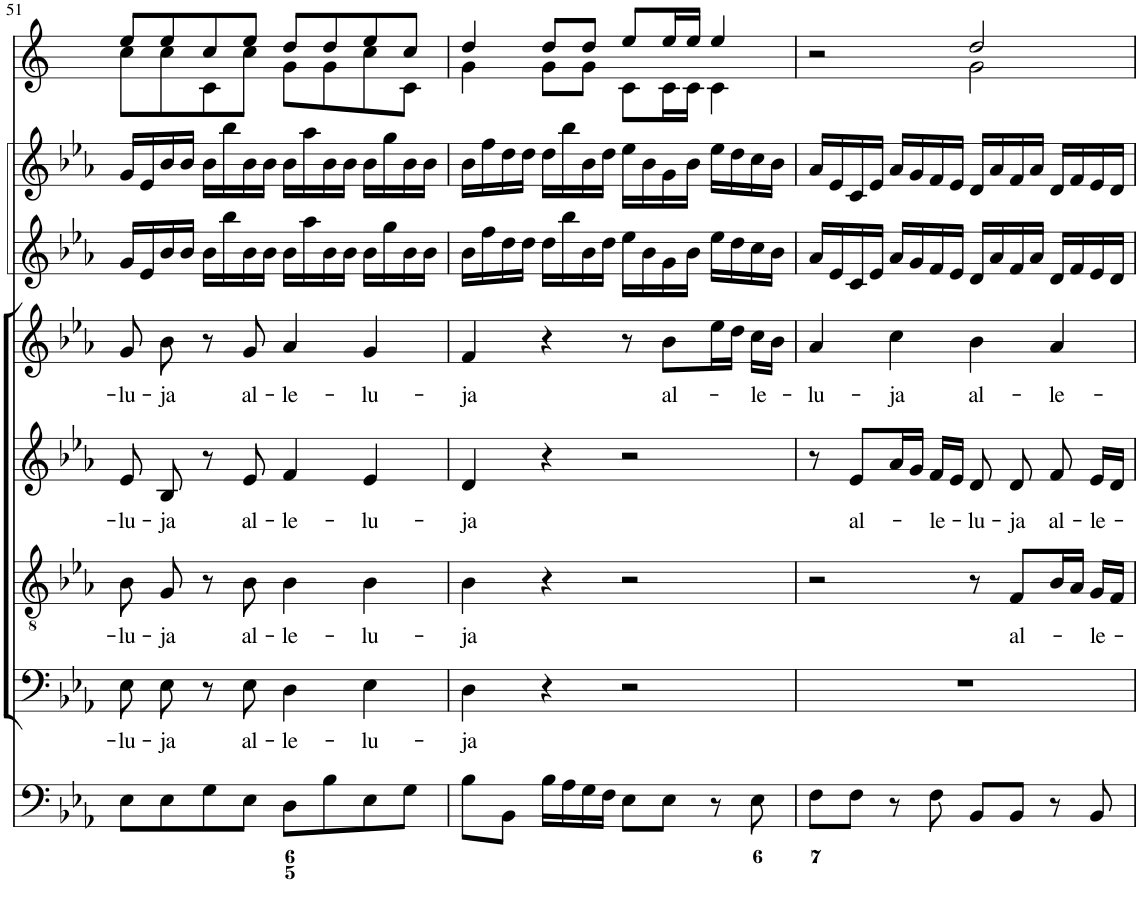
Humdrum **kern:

**kern	**kern	**text	**kern	**text	**kern	**text	**kern	**text	**kern	**kern	**kern
*part8	*part7	*part7	*part6	*part6	*part5	*part5	*part4	*part4	*part3	*part2	*part1
*staff8	*staff7	*staff7	*staff6	*staff6	*staff5	*staff5	*staff4	*staff4	*staff3	*staff2	*staff1
*I"Organ	*I"Voice	*	*I"Tenor	*	*I"Alto	*	*I"Voice	*	*I"Violin	*I"Violini	*I"Corni in Eb
*	*	*	*	*	*	*	*	*	*I'Vln	*I'Vln	*
!!LO:PB:g=z
*clefF4	*clefF4	*	*clefGv2	*	*clefG2	*	*clefG2	*	*clefG2	*clefG2	*clefG2
*	*	*	*	*	*	*	*	*	*	*	*Trd5c9
*k[b-e-a-]	*k[b-e-a-]	*	*k[b-e-a-]	*	*k[b-e-a-]	*	*k[b-e-a-]	*	*k[b-e-a-]	*k[b-e-a-]	*k[]
*M4/4	*M4/4	*	*M4/4	*	*M4/4	*	*M4/4	*	*M4/4	*M4/4	*M4/4
*met(c)	*met(c)	*	*met(c)	*	*met(c)	*	*met(c)	*	*met(c)	*met(c)	*met(c)
=51	=51	=51	=51	=51	=51	=51	=51	=51	=51	=51	=51
!	!	!LO:LY:b	!	!LO:LY:b	!	!LO:LY:b	!	!LO:LY:b	!	!	!
*	*	*	*	*	*	*	*	*	*	*	*^
8E-\L	8E-\L	-lu-	8B-\	-lu-	8e-/	-lu-	8g/	-lu-	16g/LL	16g/LL	8ee/L	8cc\L
.	.	.	.	.	.	.	.	.	16e-/	16e-/	.	.
!	!	!LO:LY:b	!	!LO:LY:b	!	!LO:LY:b	!	!LO:LY:b	!	!	!	!
8E-\	8E-\J	-ja	8G/	-ja	8B-/	-ja	8b-\	-ja	16b-/	16b-/	8ee/	8cc\
.	.	.	.	.	.	.	.	.	16b-/JJ	16b-/JJ	.	.
8G\	8r	.	8r	.	8r	.	8r	.	16b-\LL	16b-\LL	8cc/	8c\
.	.	.	.	.	.	.	.	.	16bb-\	16bb-\	.	.
!	!	!LO:LY:b	!	!LO:LY:b	!	!LO:LY:b	!	!LO:LY:b	!	!	!	!
8E-\J	8E-\	al-	8B-\	al-	8e-/	al-	8g/	al-	16b-\	16b-\	8ee/J	8cc\J
.	.	.	.	.	.	.	.	.	16b-\JJ	16b-\JJ	.	.
!	!	!LO:LY:b	!	!LO:LY:b	!	!LO:LY:b	!	!LO:LY:b	!	!	!	!
8D\L	4D\	-le-	4B-\	-le-	4f/	-le-	4a-/	-le-	16b-\LL	16b-\LL	8dd/L	8g\L
.	.	.	.	.	.	.	.	.	16aa-\	16aa-\	.	.
8B-\	.	.	.	.	.	.	.	.	16b-\	16b-\	8dd/	8g\
.	.	.	.	.	.	.	.	.	16b-\JJ	16b-\JJ	.	.
!	!	!LO:LY:b	!	!LO:LY:b	!	!LO:LY:b	!	!LO:LY:b	!	!	!	!
8E-\	4E-\	-lu-	4B-\	-lu-	4e-/	-lu-	4g/	-lu-	16b-\LL	16b-\LL	8ee/	8cc\
.	.	.	.	.	.	.	.	.	16gg\	16gg\	.	.
8G\J	.	.	.	.	.	.	.	.	16b-\	16b-\	8cc/J	8c\J
.	.	.	.	.	.	.	.	.	16b-\JJ	16b-\JJ	.	.
=52	=52	=52	=52	=52	=52	=52	=52	=52	=52	=52	=52	=52
!	!	!LO:LY:b	!	!LO:LY:b	!	!LO:LY:b	!	!LO:LY:b	!	!	!	!
8B-\L	4D\	-ja	4B-\	-ja	4d/	-ja	4f/	-ja	16b-\LL	16b-\LL	4dd/	4g\
.	.	.	.	.	.	.	.	.	16ff\	16ff\	.	.
8BB-\J	.	.	.	.	.	.	.	.	16dd\	16dd\	.	.
.	.	.	.	.	.	.	.	.	16dd\JJ	16dd\JJ	.	.
16B-\LL	4r	.	4r	.	4r	.	4r	.	16dd\LL	16dd\LL	8dd/L	8g\L
16A-\	.	.	.	.	.	.	.	.	16bb-\	16bb-\	.	.
16G\	.	.	.	.	.	.	.	.	16b-\	16b-\	8dd/J	8g\J
16F\JJ	.	.	.	.	.	.	.	.	16dd\JJ	16dd\JJ	.	.
8E-\L	2r	.	2r	.	2r	.	8r	.	16ee-\LL	16ee-\LL	8ee/L	8c\L
.	.	.	.	.	.	.	.	.	16b-\	16b-\	.	.
!	!	!	!	!	!	!	!	!LO:LY:b	!	!	!	!
8E-\J	.	.	.	.	.	.	8b-\L	al-	16g\	16g\	16ee/L	16c\L
.	.	.	.	.	.	.	.	.	16b-\JJ	16b-\JJ	16ee/JJ	16c\JJ
8r	.	.	.	.	.	.	16ee-\L	.	16ee-\LL	16ee-\LL	4ee/	4c\
.	.	.	.	.	.	.	16dd\JJ	.	16dd\	16dd\	.	.
!	!	!	!	!	!	!	!	!LO:LY:b	!	!	!	!
8E-\	.	.	.	.	.	.	16cc\LL	-le-	16cc\	16cc\	.	.
.	.	.	.	.	.	.	16b-\JJ	.	16b-\JJ	16b-\JJ	.	.
=53	=53	=53	=53	=53	=53	=53	=53	=53	=53	=53	=53	=53
!	!	!	!	!	!	!	!	!LO:LY:b	!	!	!	!
8F\L	1r	.	2r	.	8r	.	4a-/	-lu-	16a-/LL	16a-/LL	2r	2ryy
.	.	.	.	.	.	.	.	.	16e-/	16e-/	.	.
!	!	!	!	!	!	!LO:LY:b	!	!	!	!	!	!
8F\J	.	.	.	.	8e-/L	al-	.	.	16c/	16c/	.	.
.	.	.	.	.	.	.	.	.	16e-/JJ	16e-/JJ	.	.
!	!	!	!	!	!	!	!	!LO:LY:b	!	!	!	!
8r	.	.	.	.	16a-/L	.	4cc\	-ja	16a-/LL	16a-/LL	.	.
.	.	.	.	.	16g/JJ	.	.	.	16g/	16g/	.	.
!	!	!	!	!	!	!LO:LY:b	!	!	!	!	!	!
8F\	.	.	.	.	16f/LL	-le-	.	.	16f/	16f/	.	.
.	.	.	.	.	16e-/JJ	.	.	.	16e-/JJ	16e-/JJ	.	.
!	!	!	!	!	!	!LO:LY:b	!	!LO:LY:b	!	!	!	!
8BB-/L	.	.	8r	.	8d/	-lu-	4b-\	al-	16d/LL	16d/LL	2dd/	2g\
.	.	.	.	.	.	.	.	.	16a-/	16a-/	.	.
!	!	!	!	!LO:LY:b	!	!LO:LY:b	!	!	!	!	!	!
8BB-/J	.	.	8F/L	al-	8d/	-ja	.	.	16f/	16f/	.	.
.	.	.	.	.	.	.	.	.	16a-/JJ	16a-/JJ	.	.
!	!	!	!	!	!	!LO:LY:b	!	!LO:LY:b	!	!	!	!
8r	.	.	16B-/L	.	8f/	al-	4a-/	-le-	16d/LL	16d/LL	.	.
.	.	.	16A-/JJ	.	.	.	.	.	16f/	16f/	.	.
!	!	!	!	!LO:LY:b	!	!LO:LY:b	!	!	!	!	!	!
8BB-/	.	.	16G/LL	-le-	16e-/LL	-le-	.	.	16e-/	16e-/	.	.
.	.	.	16F/JJ	.	16d/JJ	.	.	.	16d/JJ	16d/JJ	.	.
*	*	*	*	*	*	*	*	*	*	*	*v	*v
=	=	=	=	=	=	=	=	=	=	=	=
*-	*-	*-	*-	*-	*-	*-	*-	*-	*-	*-	*-
